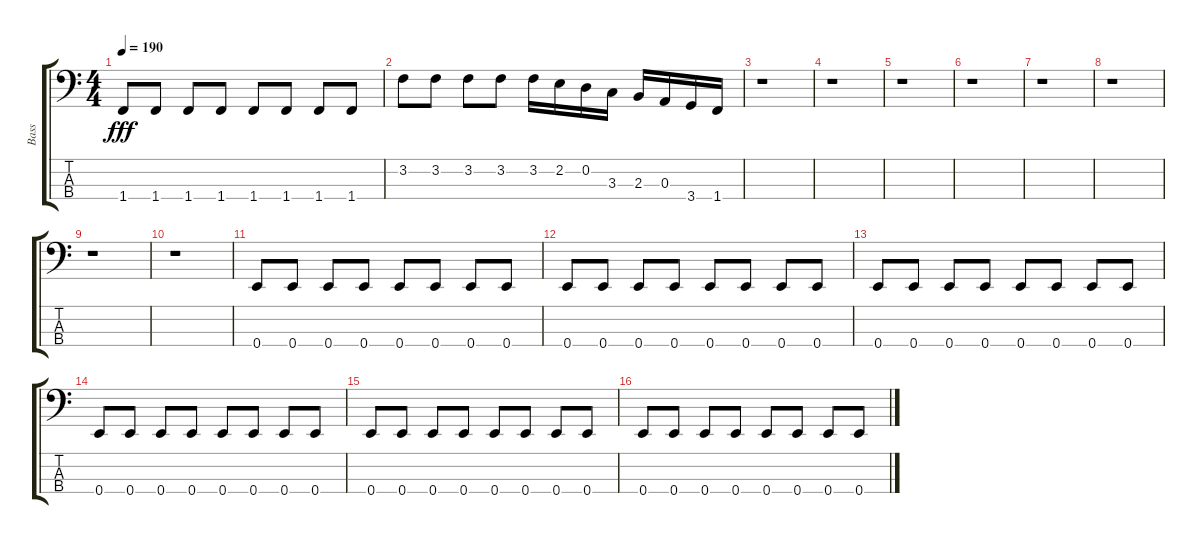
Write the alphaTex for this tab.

\track ("Bass" "Bass") {instrument fretlessbass}
\staff {score tabs}
\tuning (G2 D2 A1 E1) {hide}
\ts (4 4)
\tempo 190
\clef f4
\ks c
1.4.8{dy fff} 1.4.8 1.4.8 1.4.8 1.4.8 1.4.8 1.4.8 1.4.8 |
3.2.8 3.2.8 3.2.8 3.2.8 3.2.16 2.2.16 0.2.16 3.3.16 2.3.16 0.3.16 3.4.16 1.4.16 |
r.1 |
r.1 |
r.1 |
r.1 |
r.1 |
r.1 |
r.1 |
r.1 |
0.4.8 0.4.8 0.4.8 0.4.8 0.4.8 0.4.8 0.4.8 0.4.8 |
0.4.8 0.4.8 0.4.8 0.4.8 0.4.8 0.4.8 0.4.8 0.4.8 |
0.4.8 0.4.8 0.4.8 0.4.8 0.4.8 0.4.8 0.4.8 0.4.8 |
0.4.8 0.4.8 0.4.8 0.4.8 0.4.8 0.4.8 0.4.8 0.4.8 |
0.4.8 0.4.8 0.4.8 0.4.8 0.4.8 0.4.8 0.4.8 0.4.8 |
0.4.8 0.4.8 0.4.8 0.4.8 0.4.8 0.4.8 0.4.8 0.4.8
